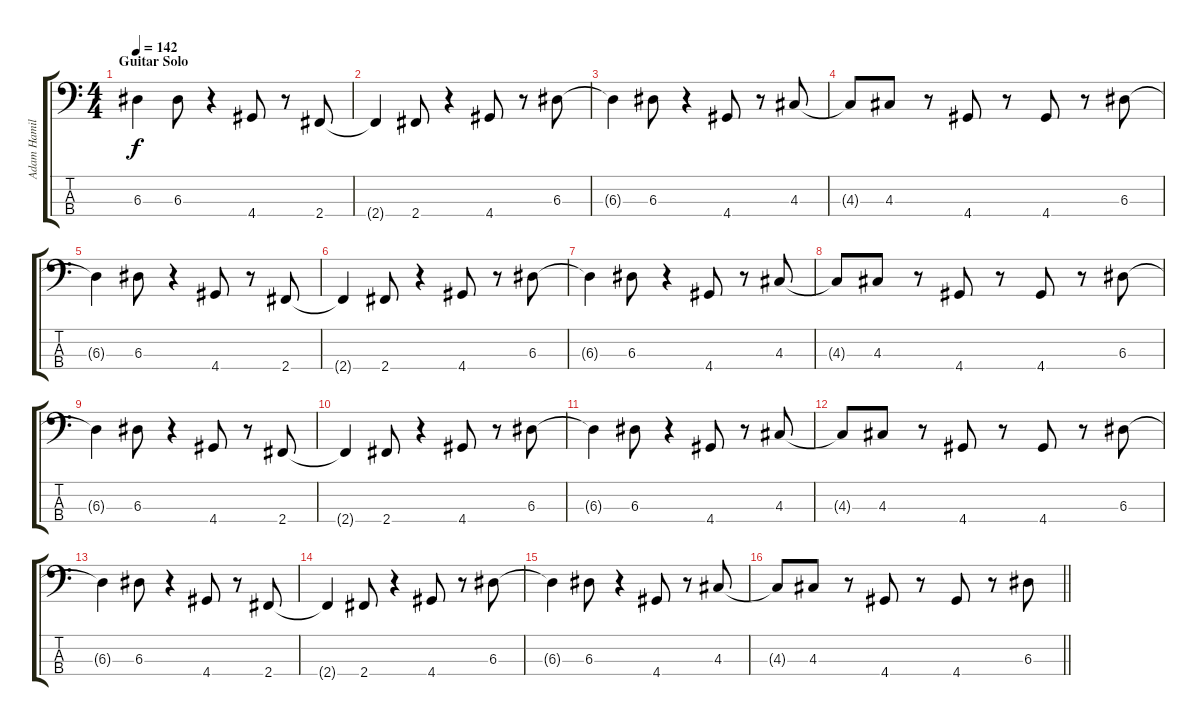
\track ("Adam Hamilton" "Adam Hamil") {instrument electricbassfinger}
\staff {score tabs}
\tuning (G2 D2 A1 E1) {hide}
\ts (4 4)
\section ("" "Guitar Solo")
\tempo 142
\clef f4
\ks c
6.3{t}.4{dy f} 6.3.8 r.4 4.4.8 r.8 2.4.8 |
2.4{t}.4 2.4.8 r.4 4.4.8 r.8 6.3.8 |
6.3{t}.4 6.3.8 r.4 4.4.8 r.8 4.3.8 |
4.3{t}.8 4.3.8 r.8 4.4.8 r.8 4.4.8 r.8 6.3.8 |
6.3{t}.4 6.3.8 r.4 4.4.8 r.8 2.4.8 |
2.4{t}.4 2.4.8 r.4 4.4.8 r.8 6.3.8 |
6.3{t}.4 6.3.8 r.4 4.4.8 r.8 4.3.8 |
4.3{t}.8 4.3.8 r.8 4.4.8 r.8 4.4.8 r.8 6.3.8 |
6.3{t}.4 6.3.8 r.4 4.4.8 r.8 2.4.8 |
2.4{t}.4 2.4.8 r.4 4.4.8 r.8 6.3.8 |
6.3{t}.4 6.3.8 r.4 4.4.8 r.8 4.3.8 |
4.3{t}.8 4.3.8 r.8 4.4.8 r.8 4.4.8 r.8 6.3.8 |
6.3{t}.4 6.3.8 r.4 4.4.8 r.8 2.4.8 |
2.4{t}.4 2.4.8 r.4 4.4.8 r.8 6.3.8 |
6.3{t}.4 6.3.8 r.4 4.4.8 r.8 4.3.8 |
\barLineRight lightlight
4.3{t}.8 4.3.8 r.8 4.4.8 r.8 4.4.8 r.8 6.3.8
